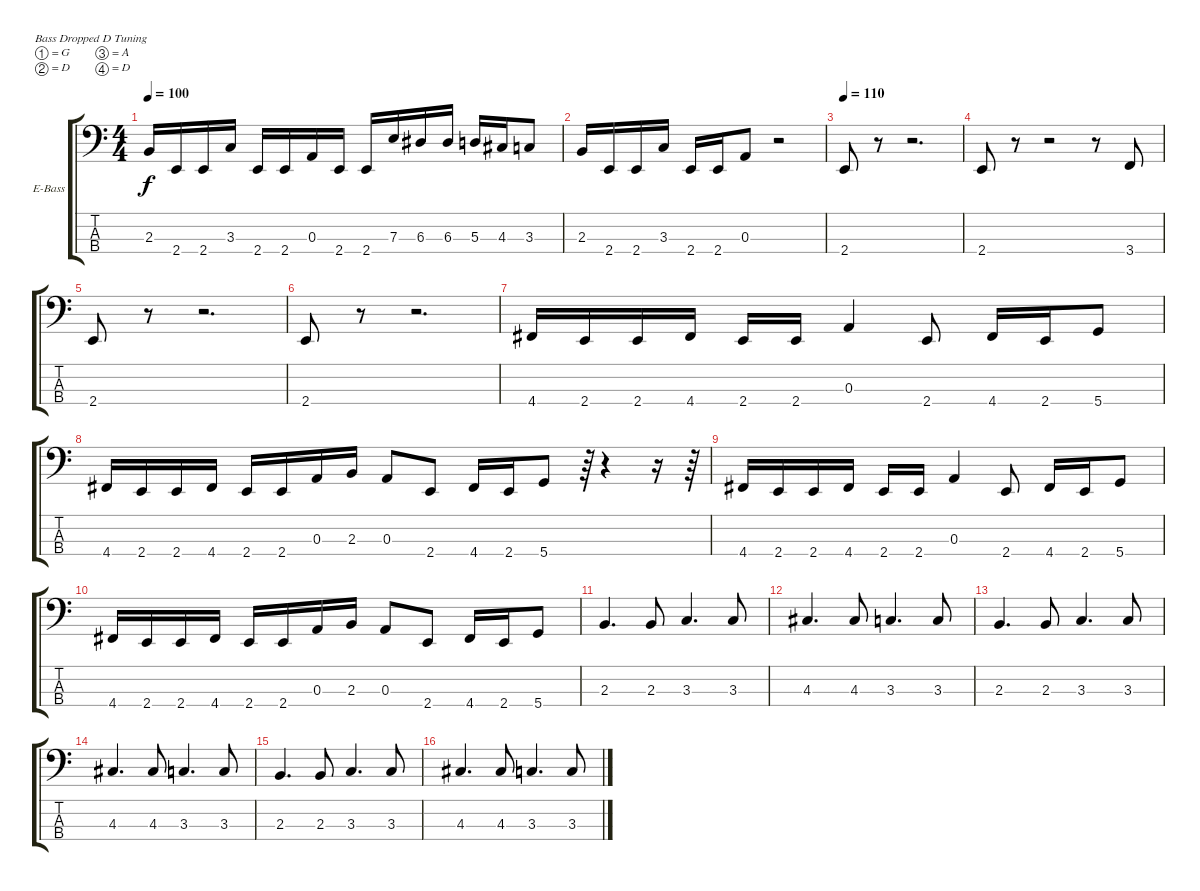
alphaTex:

\bracketExtendMode groupsimilarinstruments
\firstSystemTrackNameOrientation horizontal
\otherSystemsTrackNameOrientation horizontal
\track ("David Ellefson" "E-Bass") {instrument electricbasspick}
\staff {score tabs}
\tuning (G2 D2 A1 D1)
\ts (4 4)
\tempo 100
\clef f4
\ks c
2.3.16{dy f} 2.4.16 2.4.16 3.3.16 2.4.16 2.4.16 0.3.16 2.4.16 2.4.16 7.3.16 6.3.16 6.3.16 5.3.16 4.3.16 3.3.8 |
2.3.16 2.4.16 2.4.16 3.3.16 2.4.16 2.4.16 0.3.8 r.2 |
\tempo 110
2.4.8 r.8 r.2{d} |
2.4.8 r.8 r.2 r.8 3.4.8 |
2.4.8 r.8 r.2{d} |
2.4.8 r.8 r.2{d} |
4.4.16 2.4.16 2.4.16 4.4.16 2.4.16 2.4.16 0.3.4 2.4.8 4.4.16 2.4.16 5.4.8 |
4.4.16 2.4.16 2.4.16 4.4.16 2.4.16 2.4.16 0.3.16 2.3.16 0.3.8 2.4.8 4.4.16 2.4.16 5.4.8 r.64 r.4 r.16 r.64 |
4.4.16 2.4.16 2.4.16 4.4.16 2.4.16 2.4.16 0.3.4 2.4.8 4.4.16 2.4.16 5.4.8 |
4.4.16 2.4.16 2.4.16 4.4.16 2.4.16 2.4.16 0.3.16 2.3.16 0.3.8 2.4.8 4.4.16 2.4.16 5.4.8 |
2.3.4{d} 2.3.8 3.3.4{d} 3.3.8 |
4.3.4{d} 4.3.8 3.3.4{d} 3.3.8 |
2.3.4{d} 2.3.8 3.3.4{d} 3.3.8 |
4.3.4{d} 4.3.8 3.3.4{d} 3.3.8 |
2.3.4{d} 2.3.8 3.3.4{d} 3.3.8 |
4.3.4{d} 4.3.8 3.3.4{d} 3.3.8
